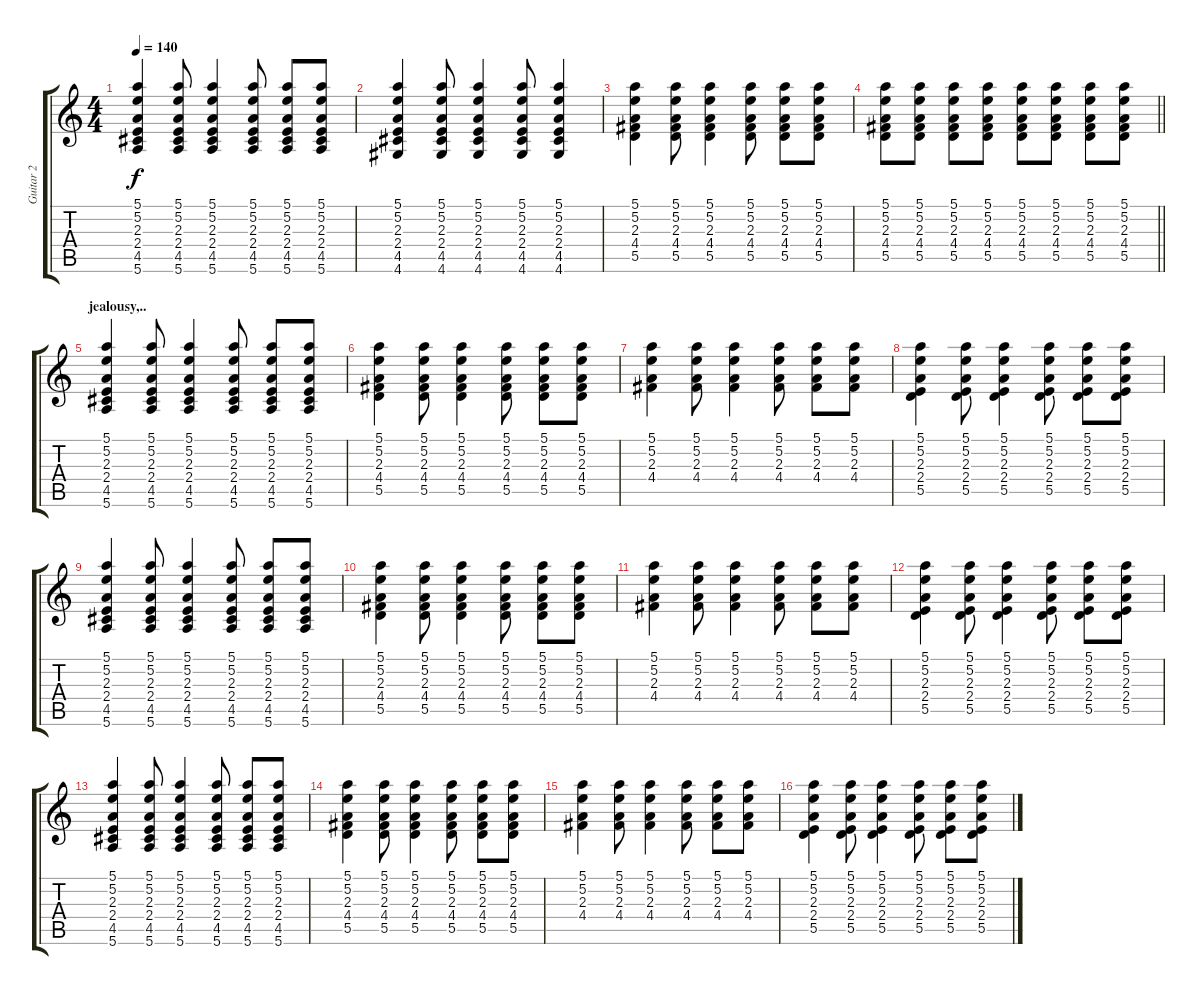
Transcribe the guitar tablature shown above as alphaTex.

\track ("Guitar 2" "Guitar 2") {instrument acousticguitarsteel}
\staff {score tabs}
\tuning (E4 B3 G3 D3 A2 E2) {hide}
\ts (4 4)
\tempo 140
\clef g2
\ks c
(5.1 5.2 2.3 2.4 4.5 5.6).4{dy f} (5.1 5.2 2.3 2.4 4.5 5.6).8 (5.1 5.2 2.3 2.4 4.5 5.6).4 (5.1 5.2 2.3 2.4 4.5 5.6).8 (5.1 5.2 2.3 2.4 4.5 5.6).8 (5.1 5.2 2.3 2.4 4.5 5.6).8 |
(5.1 5.2 2.3 2.4 4.5 4.6).4 (5.1 5.2 2.3 2.4 4.5 4.6).8 (5.1 5.2 2.3 2.4 4.5 4.6).4 (5.1 5.2 2.3 2.4 4.5 4.6).8 (5.1 5.2 2.3 2.4 4.5 4.6).4 |
(5.1 5.2 2.3 4.4 5.5).4 (5.1 5.2 2.3 4.4 5.5).8 (5.1 5.2 2.3 4.4 5.5).4 (5.1 5.2 2.3 4.4 5.5).8 (5.1 5.2 2.3 4.4 5.5).8 (5.1 5.2 2.3 4.4 5.5).8 |
\barLineRight lightlight
(5.1 5.2 2.3 4.4 5.5).8 (5.1 5.2 2.3 4.4 5.5).8 (5.1 5.2 2.3 4.4 5.5).8 (5.1 5.2 2.3 4.4 5.5).8 (5.1 5.2 2.3 4.4 5.5).8 (5.1 5.2 2.3 4.4 5.5).8 (5.1 5.2 2.3 4.4 5.5).8 (5.1 5.2 2.3 4.4 5.5).8 |
\section ("" "jealousy,..")
(5.1 5.2 2.3 2.4 4.5 5.6).4 (5.1 5.2 2.3 2.4 4.5 5.6).8 (5.1 5.2 2.3 2.4 4.5 5.6).4 (5.1 5.2 2.3 2.4 4.5 5.6).8 (5.1 5.2 2.3 2.4 4.5 5.6).8 (5.1 5.2 2.3 2.4 4.5 5.6).8 |
(5.1 5.2 2.3 4.4 5.5).4 (5.1 5.2 2.3 4.4 5.5).8 (5.1 5.2 2.3 4.4 5.5).4 (5.1 5.2 2.3 4.4 5.5).8 (5.1 5.2 2.3 4.4 5.5).8 (5.1 5.2 2.3 4.4 5.5).8 |
(5.1 5.2 2.3 4.4).4 (5.1 5.2 2.3 4.4).8 (5.1 5.2 2.3 4.4).4 (5.1 5.2 2.3 4.4).8 (5.1 5.2 2.3 4.4).8 (5.1 5.2 2.3 4.4).8 |
(5.1 5.2 2.3 2.4 5.5).4 (5.1 5.2 2.3 2.4 5.5).8 (5.1 5.2 2.3 2.4 5.5).4 (5.1 5.2 2.3 2.4 5.5).8 (5.1 5.2 2.3 2.4 5.5).8 (5.1 5.2 2.3 2.4 5.5).8 |
(5.1 5.2 2.3 2.4 4.5 5.6).4 (5.1 5.2 2.3 2.4 4.5 5.6).8 (5.1 5.2 2.3 2.4 4.5 5.6).4 (5.1 5.2 2.3 2.4 4.5 5.6).8 (5.1 5.2 2.3 2.4 4.5 5.6).8 (5.1 5.2 2.3 2.4 4.5 5.6).8 |
(5.1 5.2 2.3 4.4 5.5).4 (5.1 5.2 2.3 4.4 5.5).8 (5.1 5.2 2.3 4.4 5.5).4 (5.1 5.2 2.3 4.4 5.5).8 (5.1 5.2 2.3 4.4 5.5).8 (5.1 5.2 2.3 4.4 5.5).8 |
(5.1 5.2 2.3 4.4).4 (5.1 5.2 2.3 4.4).8 (5.1 5.2 2.3 4.4).4 (5.1 5.2 2.3 4.4).8 (5.1 5.2 2.3 4.4).8 (5.1 5.2 2.3 4.4).8 |
(5.1 5.2 2.3 2.4 5.5).4 (5.1 5.2 2.3 2.4 5.5).8 (5.1 5.2 2.3 2.4 5.5).4 (5.1 5.2 2.3 2.4 5.5).8 (5.1 5.2 2.3 2.4 5.5).8 (5.1 5.2 2.3 2.4 5.5).8 |
(5.1 5.2 2.3 2.4 4.5 5.6).4 (5.1 5.2 2.3 2.4 4.5 5.6).8 (5.1 5.2 2.3 2.4 4.5 5.6).4 (5.1 5.2 2.3 2.4 4.5 5.6).8 (5.1 5.2 2.3 2.4 4.5 5.6).8 (5.1 5.2 2.3 2.4 4.5 5.6).8 |
(5.1 5.2 2.3 4.4 5.5).4 (5.1 5.2 2.3 4.4 5.5).8 (5.1 5.2 2.3 4.4 5.5).4 (5.1 5.2 2.3 4.4 5.5).8 (5.1 5.2 2.3 4.4 5.5).8 (5.1 5.2 2.3 4.4 5.5).8 |
(5.1 5.2 2.3 4.4).4 (5.1 5.2 2.3 4.4).8 (5.1 5.2 2.3 4.4).4 (5.1 5.2 2.3 4.4).8 (5.1 5.2 2.3 4.4).8 (5.1 5.2 2.3 4.4).8 |
(5.1 5.2 2.3 2.4 5.5).4 (5.1 5.2 2.3 2.4 5.5).8 (5.1 5.2 2.3 2.4 5.5).4 (5.1 5.2 2.3 2.4 5.5).8 (5.1 5.2 2.3 2.4 5.5).8 (5.1 5.2 2.3 2.4 5.5).8
